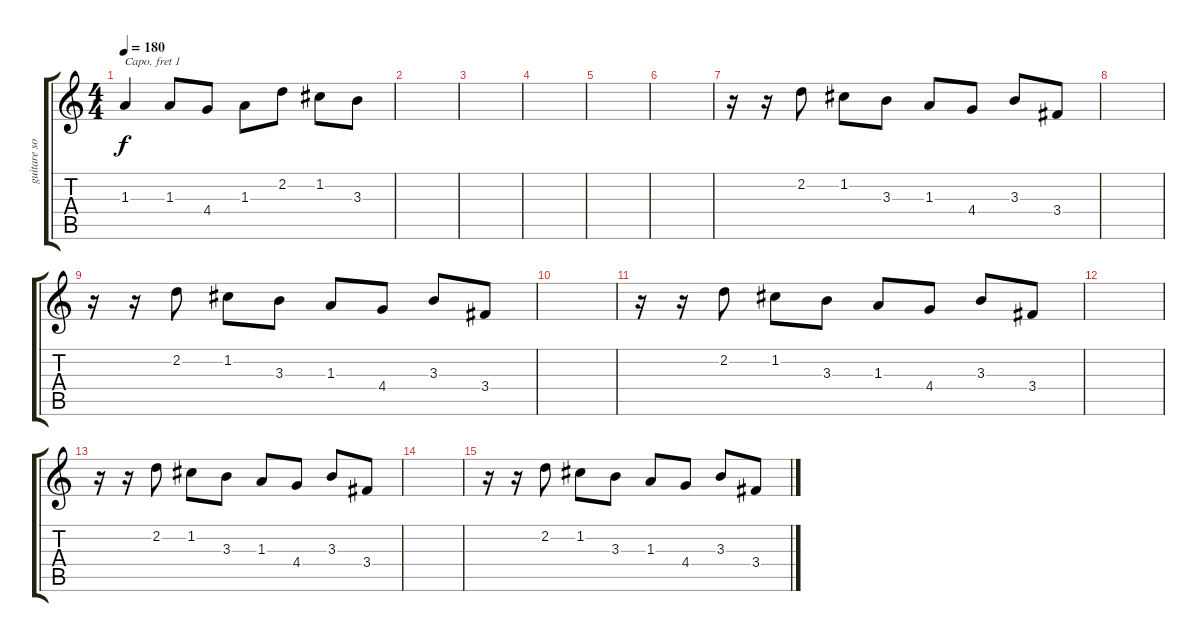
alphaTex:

\track ("guitare solo " "guitare so") {instrument electricguitarmuted}
\staff {score tabs}
\capo 1
\tuning (E4 B3 G3 D3 A2 E2) {hide}
\ts (4 4)
\tempo 180
\clef g2
\ks c
1.3.4{dy f} 1.3.8 4.4.8 1.3.8 2.2.8 1.2.8 3.3.8 |
|
|
|
|
|
r.16 r.16 2.2.8 1.2.8 3.3.8 1.3.8 4.4.8 3.3.8 3.4.8 |
|
r.16 r.16 2.2.8 1.2.8 3.3.8 1.3.8 4.4.8 3.3.8 3.4.8 |
|
r.16 r.16 2.2.8 1.2.8 3.3.8 1.3.8 4.4.8 3.3.8 3.4.8 |
|
r.16 r.16 2.2.8 1.2.8 3.3.8 1.3.8 4.4.8 3.3.8 3.4.8 |
|
r.16 r.16 2.2.8 1.2.8 3.3.8 1.3.8 4.4.8 3.3.8 3.4.8
